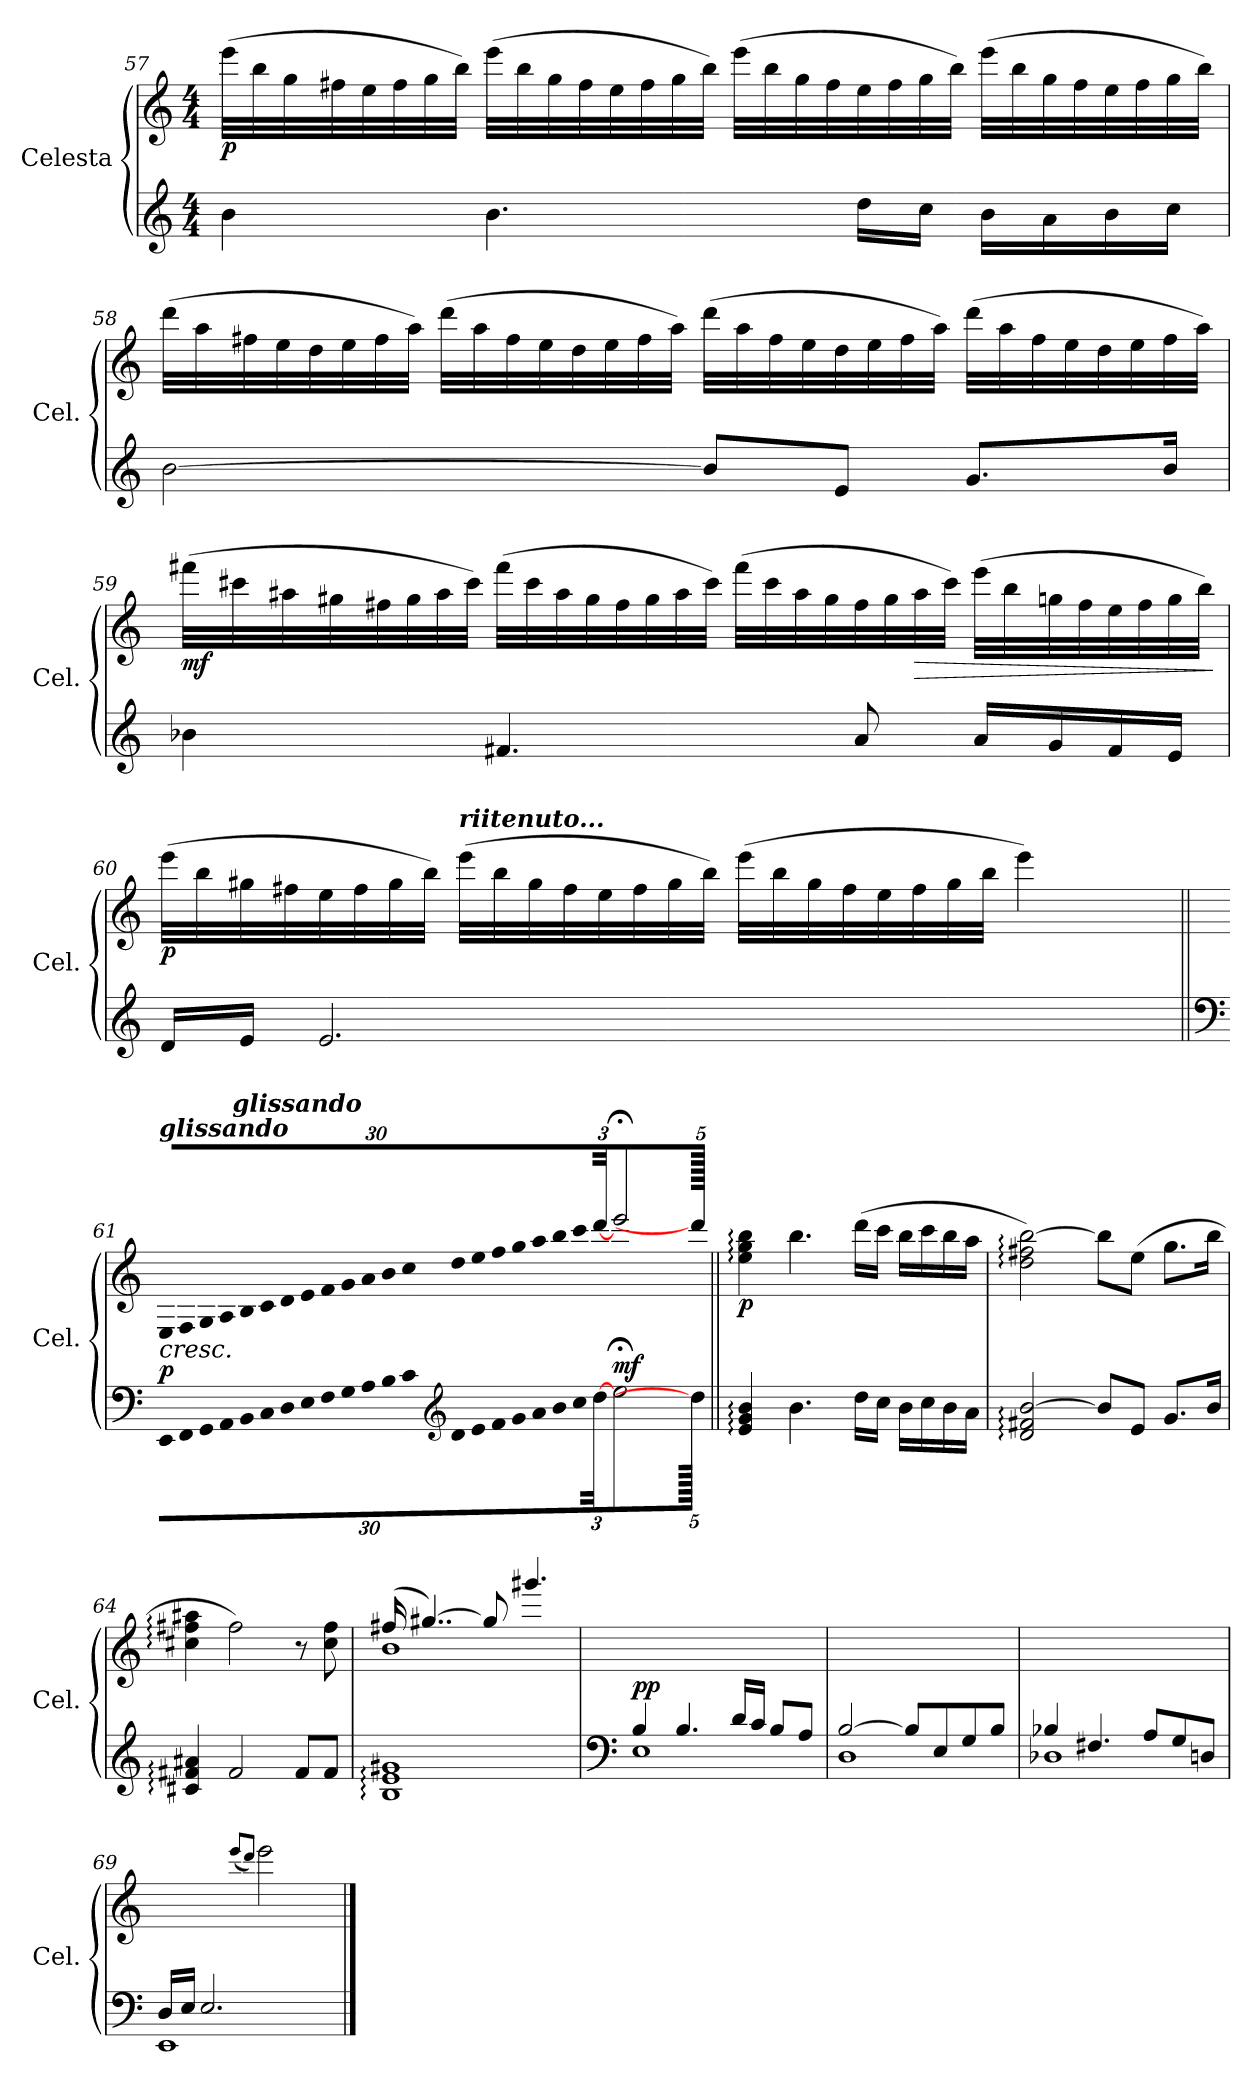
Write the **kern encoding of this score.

**kern	**kern	**dynam
*part1	*part1	*part1
*staff2	*staff1	*staff1/2
*I"Celesta	*	*
*I'Cel.	*	*
*clefG2	*clefG2	*
*ITrd-7c-12	*ITrd-7c-12	*
*k[]	*k[]	*
*M4/4	*M4/4	*
=57	=57	=57
!	!	!LO:DY:b
4bb\	(32eeee\LLL	p
.	32bbb\	.
.	32ggg\	.
.	32fff#X\	.
.	32eee\	.
.	32fff#\	.
.	32ggg\	.
.	32bbb\JJJ)	.
4.bb\	(32eeee\LLL	.
.	32bbb\	.
.	32ggg\	.
.	32fff#\	.
.	32eee\	.
.	32fff#\	.
.	32ggg\	.
.	32bbb\JJJ)	.
.	(32eeee\LLL	.
.	32bbb\	.
.	32ggg\	.
.	32fff#\	.
16ddd\LL	32eee\	.
.	32fff#\	.
16ccc\JJ	32ggg\	.
.	32bbb\JJJ)	.
16bb\LL	(32eeee\LLL	.
.	32bbb\	.
16aa\	32ggg\	.
.	32fff#\	.
16bb\	32eee\	.
.	32fff#\	.
16ccc\JJ	32ggg\	.
.	32bbb\JJJ)	.
!!LO:LB:g=z
=58	=58	=58
[2bb\	(32dddd\LLL	.
.	32aaa\	.
.	32fff#X\	.
.	32eee\	.
.	32ddd\	.
.	32eee\	.
.	32fff#\	.
.	32aaa\JJJ)	.
.	(32dddd\LLL	.
.	32aaa\	.
.	32fff#\	.
.	32eee\	.
.	32ddd\	.
.	32eee\	.
.	32fff#\	.
.	32aaa\JJJ)	.
8bb/L]	(32dddd\LLL	.
.	32aaa\	.
.	32fff#\	.
.	32eee\	.
8ee/J	32ddd\	.
.	32eee\	.
.	32fff#\	.
.	32aaa\JJJ)	.
8.gg/L	(32dddd\LLL	.
.	32aaa\	.
.	32fff#\	.
.	32eee\	.
.	32ddd\	.
.	32eee\	.
16bb/Jk	32fff#\	.
.	32aaa\JJJ)	.
=59	=59	=59
!	!	!LO:DY:b
4bb-X\	(32ffff#X\LLL	mf
.	32cccc#X\	.
.	32aaa#X\	.
.	32ggg#X\	.
.	32fff#X\	.
.	32ggg#\	.
.	32aaa#\	.
.	32cccc#\JJJ)	.
4.ff#X/	(32ffff#\LLL	.
.	32cccc#\	.
.	32aaa#\	.
.	32ggg#\	.
.	32fff#\	.
.	32ggg#\	.
.	32aaa#\	.
.	32cccc#\JJJ)	.
.	(32ffff#\LLL	.
.	32cccc#\	.
.	32aaa#\	.
.	32ggg#\	.
8aa/	32fff#\	.
.	32ggg#\	.
!	!	!LO:HP:b
.	32aaa#\	>
.	32cccc#\JJJ)	.
16aa/LL	(32eeee\LLL	.
.	32bbb\	.
16gg/	32gggn\	.
.	32fff#\	.
16ff#/	32eee\	.
.	32fff#\	.
16ee/JJ	32ggg\	.
.	32bbb\JJJ)	.
.	.	]
!!LO:LB:g=z
=60	=60	=60
!	!	!LO:DY:b
16dd/LL	(32eeee\LLL	p
.	32bbb\	.
16ee/JJ	32ggg#X\	.
.	32fff#X\	.
2.ee/	32eee\	.
.	32fff#\	.
.	32ggg#\	.
.	32bbb\JJJ)	.
!	!LO:TX:a:Bi:t=riitenuto...	!
.	(32eeee\LLL	.
.	32bbb\	.
.	32ggg#\	.
.	32fff#\	.
.	32eee\	.
.	32fff#\	.
.	32ggg#\	.
.	32bbb\JJJ)	.
.	(32eeee\LLL	.
.	32bbb\	.
.	32ggg#\	.
.	32fff#\	.
.	32eee\	.
.	32fff#\	.
.	32ggg#\	.
.	32bbb\JJJ	.
.	4eeee\)	.
8ryy	.	.
=61||	=61||	=61||
*clefF4	*	*
*Xbrackettup	*	*
!LO:N:vis=16	!	!
*	*Xbrackettup	*
!	!LO:TX:a:Bi:t=glissando	!
!	!LO:N:vis=16	!LO:HP:b
!	!	!LO:DY:n=1:a=2
960%23E\LL	960%23e/LL	< p
!LO:N:vis=16	!LO:N:vis=16	!
960%23F\	960%23f/	.
!LO:N:vis=16	!LO:N:vis=16	!
960%23G\	960%23g/	.
!LO:N:vis=16	!LO:N:vis=16	!
960%23A\	960%23a/	.
!	!LO:TX:a:Bi:t=glissando	!
!LO:N:vis=16	!LO:N:vis=16	!
960%23B\	960%23b/	.
!LO:N:vis=16	!LO:N:vis=16	!
960%23c\	960%23cc/	.
!LO:N:vis=16	!LO:N:vis=16	!
960%23d\	960%23dd/	.
!LO:N:vis=16	!LO:N:vis=16	!
960%23e\	960%23ee/	.
!LO:N:vis=16	!LO:N:vis=16	!
960%23f\	960%23ff/	.
!LO:N:vis=16	!LO:N:vis=16	!
960%23g\	960%23gg/	.
!LO:N:vis=16	!LO:N:vis=16	!
960%23a\	960%23aa/	.
!LO:N:vis=16	!LO:N:vis=16	!
960%23b\	960%23bb/	.
!LO:N:vis=16	!LO:N:vis=16	!
960%23cc\	960%23ccc/	.
*clefG2	*	*
!LO:N:vis=16	!LO:N:vis=16	!
960%23dd\	960%23ddd/	.
!LO:N:vis=16	!LO:N:vis=16	!
960%23ee\	960%23eee/	.
!LO:N:vis=16	!LO:N:vis=16	!
960%23ff\	960%23fff/	.
!LO:N:vis=16	!LO:N:vis=16	!
960%23gg\	960%23ggg/	.
!LO:N:vis=16	!LO:N:vis=16	!
960%23aa\	960%23aaa/	.
!LO:N:vis=16	!LO:N:vis=16	!
960%23bb\	960%23bbb/	.
!LO:N:vis=16	!LO:N:vis=16	!
960%23ccc\	960%23cccc/	.
[48ddd\JJ	[48dddd/JJ	.
!	!	!LO:DY:n=2:a=2
2eee;\	2eeee;<\	mf
320ddd\JJ]	320dddd/JJ]	[
=62||	=62||	=62||
*	*MM70	*
!	!	!LO:DY:b
4ee/: 4gg/: 4bb/:	4eee\: 4ggg\: 4bbb\:	p
4.bb\	4.bbb\	.
16ddd\LL	(16dddd\LL	.
16ccc\JJ	16cccc\JJ	.
16bb\LL	16bbb\LL	.
16ccc\	16cccc\	.
16bb\	16bbb\	.
16aa\JJ	16aaa\JJ	.
=63	=63	=63
2dd/: 2ff#X/: [2bb/:	2ddd\: 2fff#X\: [2bbb\:)	.
8bb/L]	8bbb\L]	.
8ee/J	(8eee\J	.
8.gg/L	8.ggg\L	.
16bb/Jk	16bbb\Jk	.
=64	=64	=64
4cc#X/: 4ff#X/: 4aa#X/:	4ccc#X\: 4fff#X\: 4aaa#X\:	.
2ff#/	2fff#\)	.
8ff#/L	8r	.
8ff#/J	8ccc#\ 8fff#\	.
!!LO:LB:g=z
=65	=65	=65
*	*^	*
1b: 1ee: 1gg#X:	(16fff#X/	1bb	.
.	[4..ggg#X/)	.	.
.	8ggg#/]	.	.
.	4.gggg#X/	.	.
*	*v	*v	*
=66	=66	=66
*clefF4	*	*
*	*MM66	*
*^	*	*
!	!	!	!LO:DY:a=2
4b/	1e	1ryy	pp
4.b/	.	.	.
16dd/LL	.	.	.
16cc/JJ	.	.	.
8b/L	.	.	.
8a/J	.	.	.
=67	=67	=67	=67
[2b/	1d	1ryy	.
8b/L]	.	.	.
8e/	.	.	.
8g/	.	.	.
8b/J	.	.	.
=68	=68	=68	=68
4b-X/	1d-X	1ryy	.
4.f#X/	.	.	.
8a/L	.	.	.
8g/	.	.	.
8dn/J	.	.	.
=69	=69	=69	=69
16d/LL	1E	2ryy	.
16e/JJ	.	.	.
2.e/	.	.	.
.	.	(8qeeee/L	.
.	.	8qdddd/J)	.
.	.	2eeee\	.
8ryy	.	.	.
*v	*v	*	*
==	==	==
*-	*-	*-
